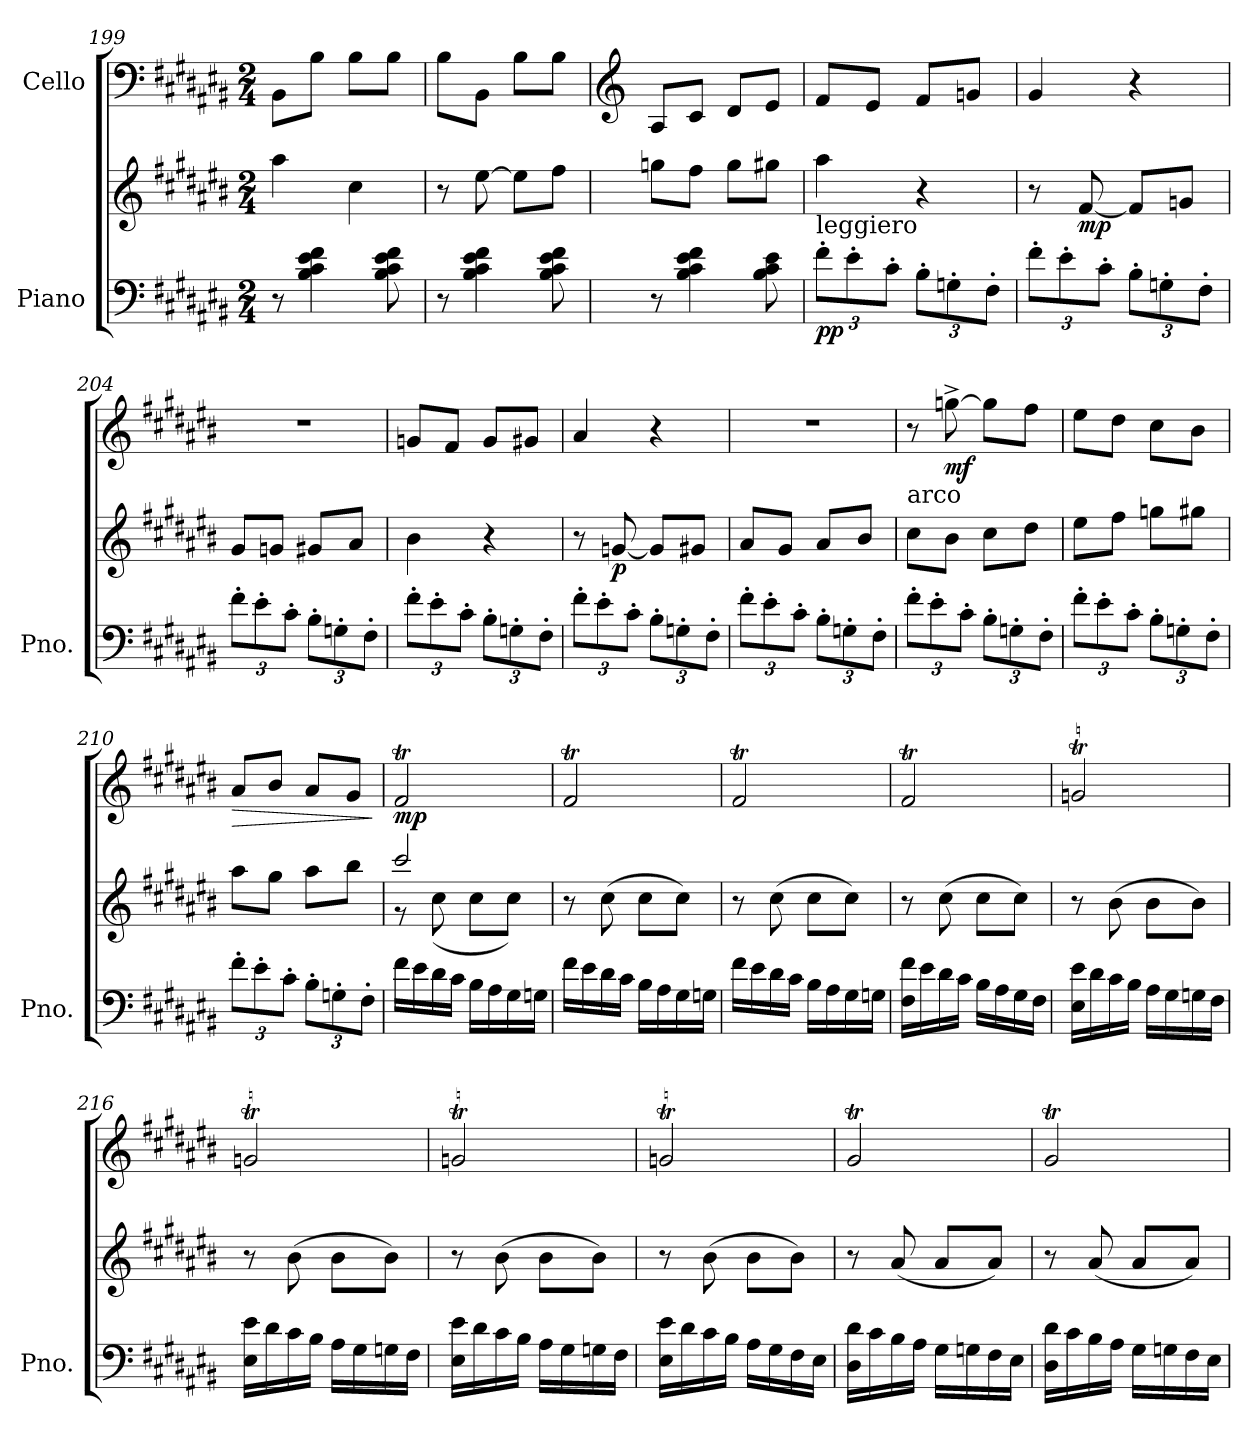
**kern	**kern	**dynam	**kern	**dynam
*part2	*part2	*part2	*part1	*part1
*staff3	*staff2	*staff2/3	*staff1	*staff1
*I"Piano	*	*	*I"Cello	*
*I'Pno.	*	*	*	*
*clefF4	*clefG2	*	*clefF4	*
*k[f#c#g#d#a#e#b#]	*k[f#c#g#d#a#e#b#]	*	*k[f#c#g#d#a#e#b#]	*
*M2/4	*M2/4	*	*M2/4	*
=199	=199	=199	=199	=199
8r	4aa#	.	8BB#L	.
4B# 4c# 4e# 4f#	.	.	8B#J	.
.	4cc#	.	8B#L	.
8B# 8c# 8e# 8f#	.	.	8B#J	.
=200	=200	=200	=200	=200
8r	8r	.	8B#L	.
4B# 4c# 4e# 4f#	[8ee#	.	8BB#J	.
.	8ee#L]	.	8B#L	.
8c# 8B# 8e# 8f#	8ff#J	.	8B#J	.
=201	=201	=201	=201	=201
*	*	*	*clefG2	*
8r	8ggnL	.	8A#L	.
4B# 4c# 4e# 4f#	8ff#J	.	8c#J	.
.	8ggL	.	8d#L	.
8B# 8c# 8e#	8gg#XJ	.	8e#J	.
=202	=202	=202	=202	=202
!LO:TX:a:t=leggiero	!	!	!	!
!	!	!LO:DY:b=2	!	!
12f#'L	4aa#	pp	8f#L	.
12e#'	.	.	.	.
.	.	.	8e#J	.
12c#'J	.	.	.	.
12B#'L	4r	.	8f#L	.
12Gn'	.	.	.	.
.	.	.	8gnJ	.
12F#'J	.	.	.	.
=203	=203	=203	=203	=203
12f#'L	8r	.	4g#	.
12e#'	.	.	.	.
!	!	!LO:DY:b	!	!
.	[8f#	mp	.	.
12c#'J	.	.	.	.
12B#'L	8f#L]	.	4r	.
12Gn'	.	.	.	.
.	8gnJ	.	.	.
12F#'J	.	.	.	.
=204	=204	=204	=204	=204
12f#'L	8g#L	.	2r	.
12e#'	.	.	.	.
.	8gnJ	.	.	.
12c#'J	.	.	.	.
12B#'L	8g#XL	.	.	.
12Gn'	.	.	.	.
.	8a#J	.	.	.
12F#'J	.	.	.	.
=205	=205	=205	=205	=205
12f#'L	4b#	.	8gnL	.
12e#'	.	.	.	.
.	.	.	8f#J	.
12c#'J	.	.	.	.
12B#'L	4r	.	8gL	.
12Gn'	.	.	.	.
.	.	.	8g#XJ	.
12F#'J	.	.	.	.
=206	=206	=206	=206	=206
12f#'L	8r	.	4a#	.
12e#'	.	.	.	.
!	!	!LO:DY:b	!	!
.	[8gn	p	.	.
12c#'J	.	.	.	.
12B#'L	8gL]	.	4r	.
12Gn'	.	.	.	.
.	8g#XJ	.	.	.
12F#'J	.	.	.	.
=207	=207	=207	=207	=207
12f#'L	8a#L	.	2r	.
12e#'	.	.	.	.
.	8g#J	.	.	.
12c#'J	.	.	.	.
12B#'L	8a#L	.	.	.
12Gn'	.	.	.	.
.	8b#J	.	.	.
12F#'J	.	.	.	.
=208	=208	=208	=208	=208
!	!	!	!LO:TX:b:t=arco	!
12f#'L	8cc#L	.	8r	.
12e#'	.	.	.	.
!	!	!	!	!LO:DY:b
.	8b#J	.	[8ggn^	mf
12c#'J	.	.	.	.
12B#'L	8cc#L	.	8ggL]	.
12Gn'	.	.	.	.
.	8dd#J	.	8ff#J	.
12F#'J	.	.	.	.
=209	=209	=209	=209	=209
12f#'L	8ee#L	.	8ee#L	.
12e#'	.	.	.	.
.	8ff#J	.	8dd#J	.
12c#'J	.	.	.	.
12B#'L	8ggnL	.	8cc#L	.
12Gn'	.	.	.	.
.	8gg#XJ	.	8b#J	.
12F#'J	.	.	.	.
=210	=210	=210	=210	=210
!	!	!	!	!LO:HP:b
12f#'L	8aa#L	.	8a#L	>
12e#'	.	.	.	.
.	8gg#J	.	8b#J	.
12c#'J	.	.	.	.
12B#'L	8aa#L	.	8a#L	.
12Gn'	.	.	.	.
.	8bb#J	.	8g#J	.
12F#'J	.	.	.	.
.	.	.	.	]
=211	=211	=211	=211	=211
*	*^	*	*	*
!	!	!	!	!	!LO:DY:b
16f#LL	2ccc#	8r	.	2f#T	mp
16e#	.	.	.	.	.
16d#	.	(8cc#	.	.	.
16c#JJ	.	.	.	.	.
16B#LL	.	8cc#L	.	.	.
16A#	.	.	.	.	.
16G#	.	8cc#J)	.	.	.
16GnJJ	.	.	.	.	.
*	*v	*v	*	*	*
=212	=212	=212	=212	=212
16f#LL	8r	.	2f#T	.
16e#	.	.	.	.
16d#	(8cc#	.	.	.
16c#JJ	.	.	.	.
16B#LL	8cc#L	.	.	.
16A#	.	.	.	.
16G#	8cc#J)	.	.	.
16GnJJ	.	.	.	.
=213	=213	=213	=213	=213
16f#LL	8r	.	2f#T	.
16e#	.	.	.	.
16d#	(8cc#	.	.	.
16c#JJ	.	.	.	.
16B#LL	8cc#L	.	.	.
16A#	.	.	.	.
16G#	8cc#J)	.	.	.
16GnJJ	.	.	.	.
=214	=214	=214	=214	=214
16f# 16F#LL	8r	.	2f#T	.
16e#	.	.	.	.
16d#	(8cc#	.	.	.
16c#JJ	.	.	.	.
16B#LL	8cc#L	.	.	.
16A#	.	.	.	.
16G#	8cc#J)	.	.	.
16F#JJ	.	.	.	.
=215	=215	=215	=215	=215
16E# 16e#LL	8r	.	2gnT	.
16d#	.	.	.	.
16c#	(8b#	.	.	.
16B#JJ	.	.	.	.
16A#LL	8b#L	.	.	.
16G#	.	.	.	.
16Gn	8b#J)	.	.	.
16F#JJ	.	.	.	.
=216	=216	=216	=216	=216
16E# 16e#LL	8r	.	2gnT	.
16d#	.	.	.	.
16c#	(8b#	.	.	.
16B#JJ	.	.	.	.
16A#LL	8b#L	.	.	.
16G#	.	.	.	.
16Gn	8b#J)	.	.	.
16F#JJ	.	.	.	.
=217	=217	=217	=217	=217
16E# 16e#LL	8r	.	2gnT	.
16d#	.	.	.	.
16c#	(8b#	.	.	.
16B#JJ	.	.	.	.
16A#LL	8b#L	.	.	.
16G#	.	.	.	.
16Gn	8b#J)	.	.	.
16F#JJ	.	.	.	.
=218	=218	=218	=218	=218
16E# 16e#LL	8r	.	2gnT	.
16d#	.	.	.	.
16c#	(8b#	.	.	.
16B#JJ	.	.	.	.
16A#LL	8b#L	.	.	.
16G#	.	.	.	.
16F#	8b#J)	.	.	.
16E#JJ	.	.	.	.
=219	=219	=219	=219	=219
16D# 16d#LL	8r	.	2g#T	.
16c#	.	.	.	.
16B#	(8a#	.	.	.
16A#JJ	.	.	.	.
16G#LL	8a#L	.	.	.
16Gn	.	.	.	.
16F#	8a#J)	.	.	.
16E#JJ	.	.	.	.
=220	=220	=220	=220	=220
16D# 16d#LL	8r	.	2g#T	.
16c#	.	.	.	.
16B#	(8a#	.	.	.
16A#JJ	.	.	.	.
16G#LL	8a#L	.	.	.
16Gn	.	.	.	.
16F#	8a#J)	.	.	.
16E#JJ	.	.	.	.
=	=	=	=	=
*-	*-	*-	*-	*-
